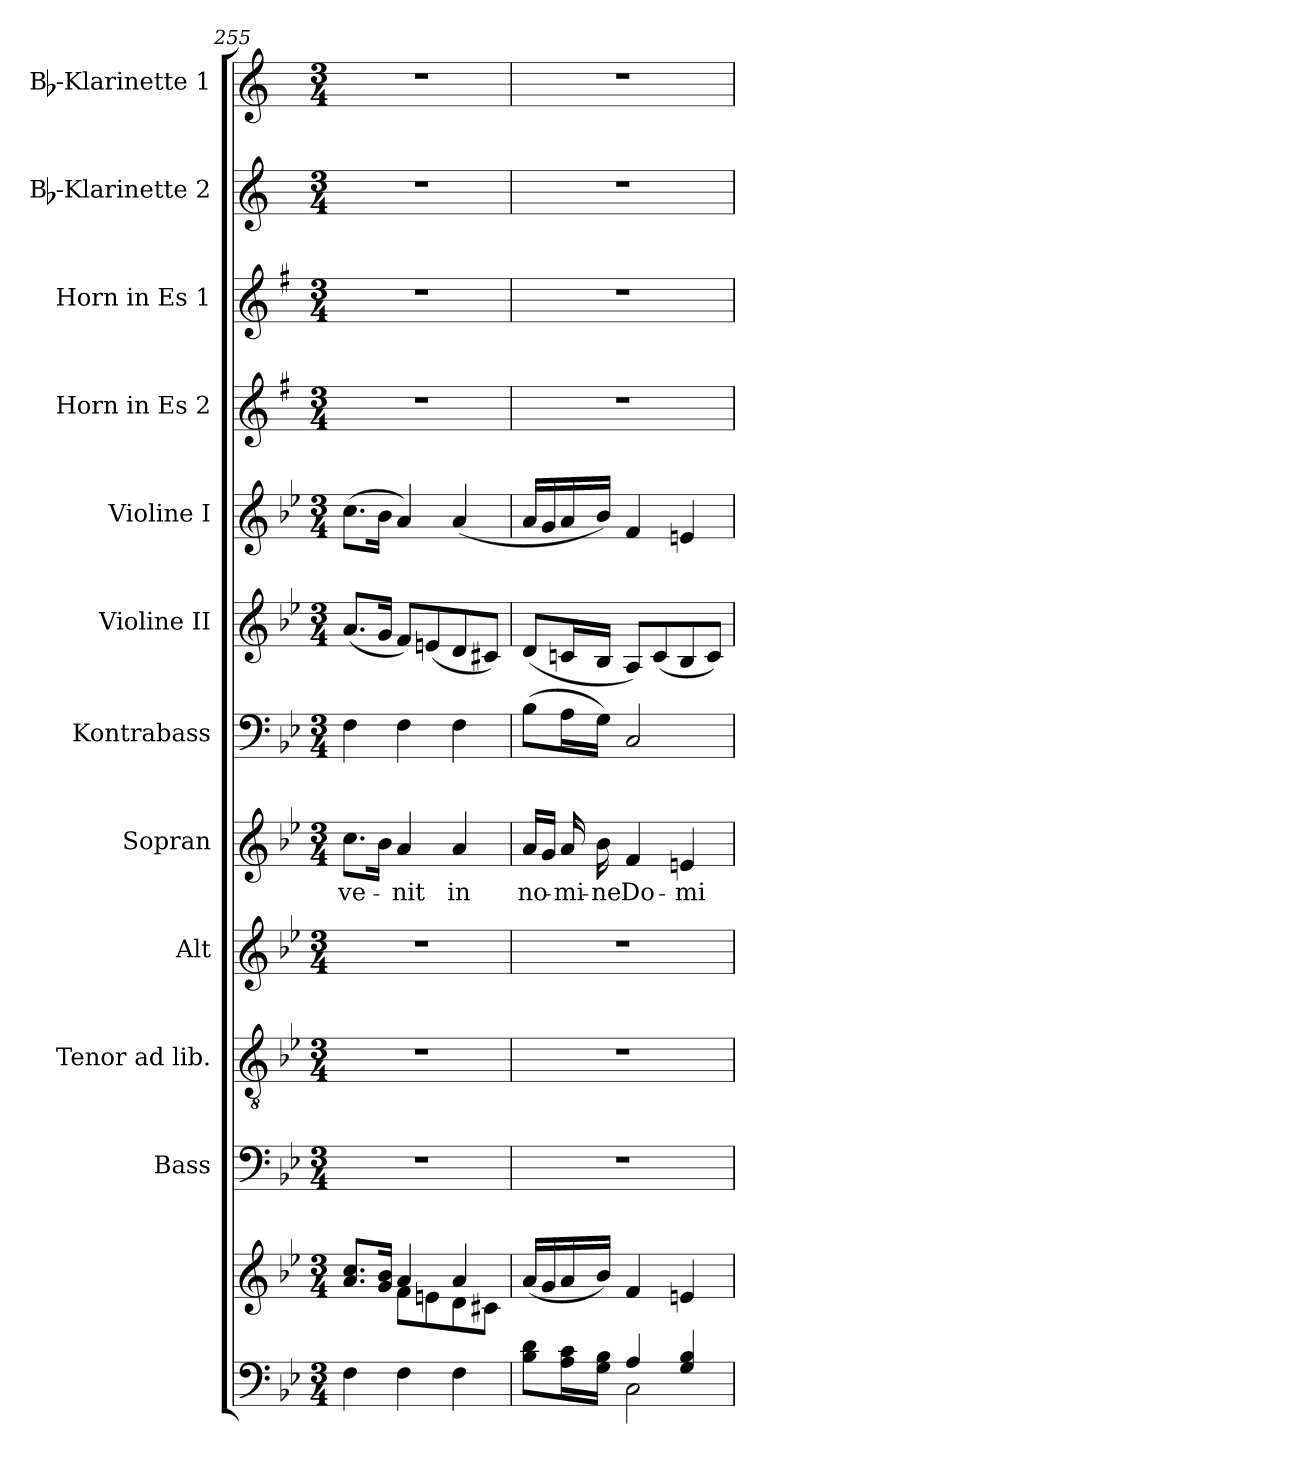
**kern	**kern	**kern	**kern	**kern	**kern	**text	**kern	**kern	**kern	**kern	**kern	**kern	**kern
*part12	*part12	*part11	*part10	*part9	*part8	*part8	*part7	*part6	*part5	*part4	*part3	*part2	*part1
*staff13	*staff12	*staff11	*staff10	*staff9	*staff8	*staff8	*staff7	*staff6	*staff5	*staff4	*staff3	*staff2	*staff1
*	*	*I"Bass	*I"Tenor ad lib.	*I"Alt	*I"Sopran	*	*I"Kontrabass	*I"Violine II	*I"Violine I	*I"Horn in Es 2	*I"Horn in Es 1	*I"Bb-Klarinette 2	*I"Bb-Klarinette 1
*	*	*I'B.	*I'T.	*I'A.	*I'S.	*	*I'Kb.	*I'Vl. II	*I'Vl. I	*	*	*I'Bb Kl. 2	*I'Bb Kl. 1
*clefF4	*clefG2	*clefF4	*clefGv2	*clefG2	*clefG2	*	*clefF4	*clefG2	*clefG2	*clefG2	*clefG2	*clefG2	*clefG2
*	*	*	*	*	*	*	*ITrd7c12	*	*	*ITrd5c9	*ITrd5c9	*ITrd1c2	*ITrd1c2
*k[b-e-]	*k[b-e-]	*k[b-e-]	*k[b-e-]	*k[b-e-]	*k[b-e-]	*	*k[b-e-]	*k[b-e-]	*k[b-e-]	*k[b-e-]	*k[b-e-]	*k[b-e-]	*k[b-e-]
*B-:	*B-:	*B-:	*B-:	*B-:	*B-:	*	*B-:	*B-:	*B-:	*B-:	*B-:	*B-:	*B-:
*M3/4	*M3/4	*M3/4	*M3/4	*M3/4	*M3/4	*	*M3/4	*M3/4	*M3/4	*M3/4	*M3/4	*M3/4	*M3/4
=255	=255	=255	=255	=255	=255	=255	=255	=255	=255	=255	=255	=255	=255
*	*^	*	*	*	*	*	*	*	*	*	*	*	*
!	!	!	!	!	!	!	!LO:LY:b	!	!	!	!	!	!	!
4F\	8.a/ 8.cc/L	4ryy	2.r	2.r	2.r	8.cc\L	ve-	4FF\	(<8.a/L	(>8.cc\L	2.r	2.r	2.r	2.r
.	16g/ 16b-/Jk	.	.	.	.	16b-\Jk	.	.	16g/Jk	16b-\Jk	.	.	.	.
!	!	!	!	!	!	!	!LO:LY:b	!	!	!	!	!	!	!
4F\	4a/	8f\L	.	.	.	4a/	-nit	4FF\	8f/L)	4a/)	.	.	.	.
.	.	8en\	.	.	.	.	.	.	(<8en/	.	.	.	.	.
!	!	!	!	!	!	!	!LO:LY:b	!	!	!	!	!	!	!
4F\	4a/	8d\	.	.	.	4a/	in	4FF\	8d/	(<4a/	.	.	.	.
.	.	8c#X\J	.	.	.	.	.	.	8c#X/J)	.	.	.	.	.
=256	=256	=256	=256	=256	=256	=256	=256	=256	=256	=256	=256	=256	=256	=256
*^	*	*	*	*	*	*	*	*	*	*	*	*	*	*
!	!	!	!	!	!	!	!	!LO:LY:b	!	!	!	!	!	!	!
*	*	*v	*v	*	*	*	*	*	*	*	*	*	*	*	*
8B-\ 8d\L	4ryy	(<16a/LL	2.r	2.r	2.r	16a/LL	no-	(>8BB-\L	(<8d/L	16a/LL	2.r	2.r	2.r	2.r
.	.	16g/	.	.	.	16g/JJ	.	.	.	16g/	.	.	.	.
!	!	!	!	!	!	!	!LO:LY:b	!	!	!	!	!	!	!
16A\ 16c\L	.	16a/	.	.	.	16a/	-mi-	16AA\L	16cn/L	16a/	.	.	.	.
!	!	!	!	!	!	!	!LO:LY:b	!	!	!	!	!	!	!
16G\ 16B-\JJ	.	16b-/JJ)	.	.	.	16b-\	-ne	16GG\JJ)	16B-/JJ	16b-/JJ)	.	.	.	.
!	!	!	!	!	!	!	!LO:LY:b	!	!	!	!	!	!	!
4A/	2C\	4f/	.	.	.	4f/	Do-	2CC/	8A/L)	4f/	.	.	.	.
.	.	.	.	.	.	.	.	.	(<8c/	.	.	.	.	.
!	!	!	!	!	!	!	!LO:LY:b	!	!	!	!	!	!	!
4G/ 4B-/	.	4en/	.	.	.	4en/	-mi-	.	8B-/	4en/	.	.	.	.
.	.	.	.	.	.	.	.	.	8c/J)	.	.	.	.	.
*v	*v	*	*	*	*	*	*	*	*	*	*	*	*	*
=	=	=	=	=	=	=	=	=	=	=	=	=	=
*-	*-	*-	*-	*-	*-	*-	*-	*-	*-	*-	*-	*-	*-
